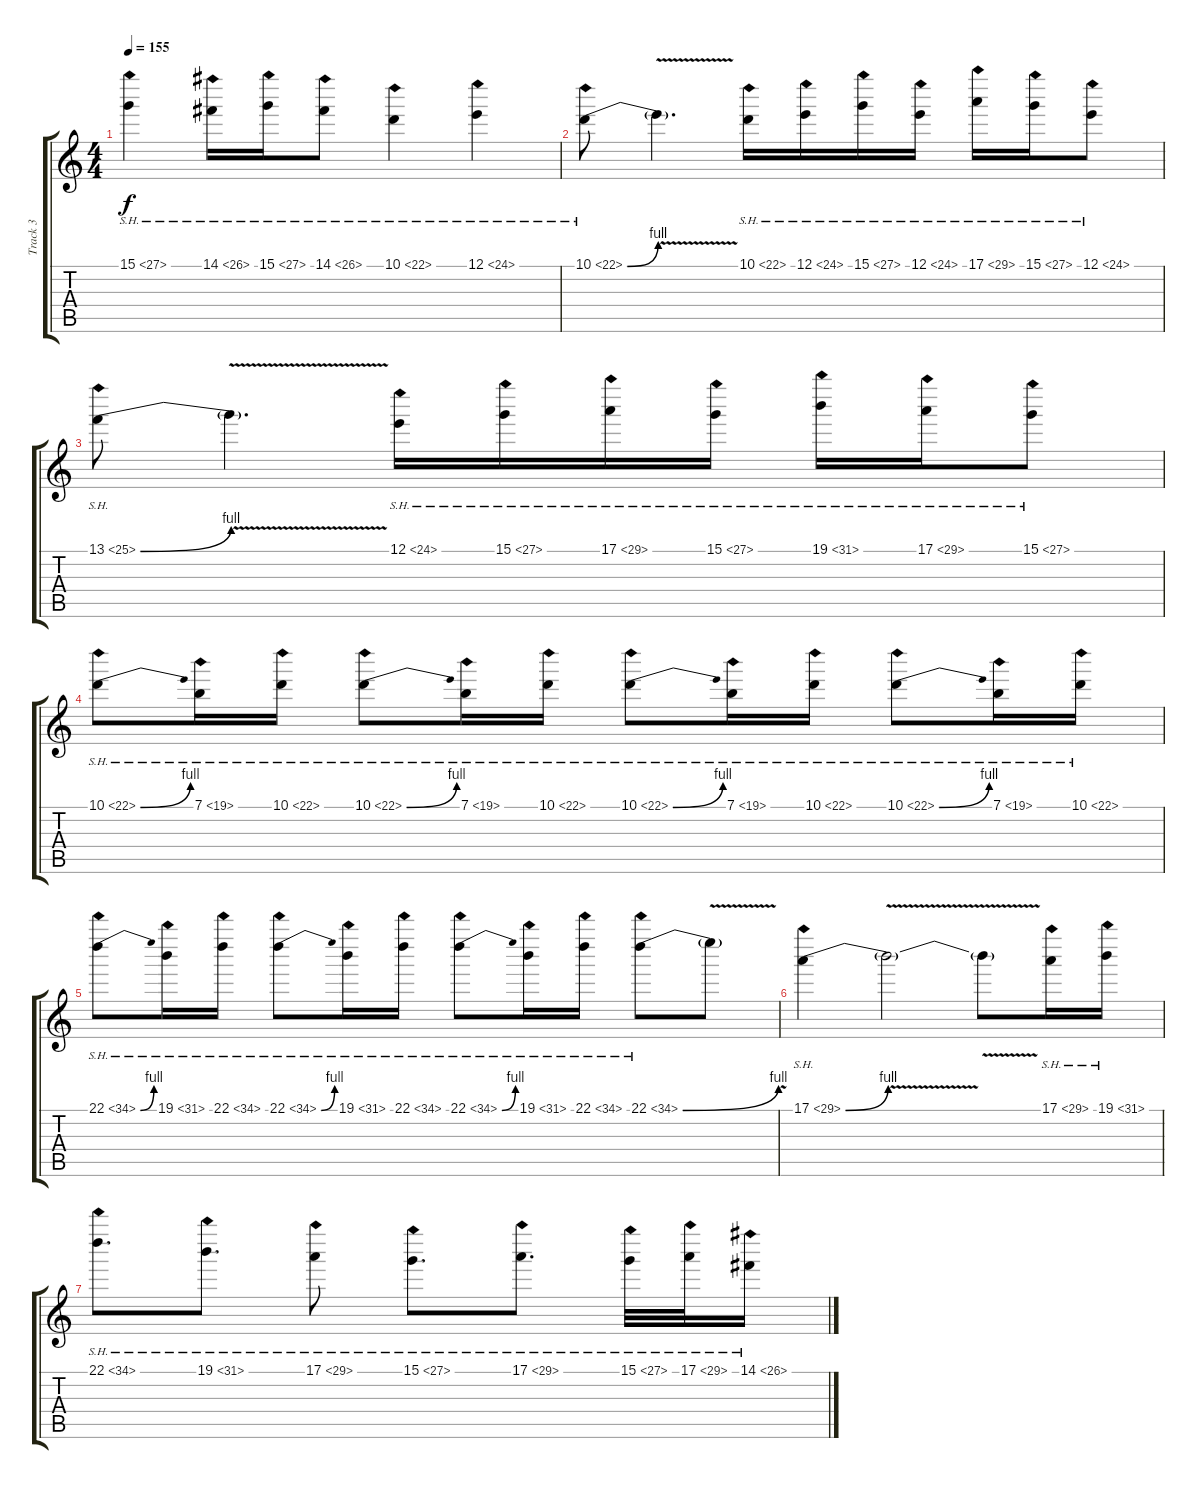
\track ("Track 3" "Track 3") {instrument distortionguitar}
\staff {score tabs}
\tuning (E4 B3 G3 D3 A2 E2) {hide}
\ts (4 4)
\tempo 155
\clef g2
\ks c
15.1{sh 12}.4{dy f} 14.1{sh 12}.16 15.1{sh 12}.16 14.1{sh 12}.8 10.1{sh 12}.4 12.1{sh 12}.4 |
10.1{be (bend 0 0 60 4) sh 12}.8 10.1{v t}.4{d} 10.1{sh 12}.16 12.1{sh 12}.16 15.1{sh 12}.16 12.1{sh 12}.16 17.1{sh 12}.16 15.1{sh 12}.16 12.1{sh 12}.8 |
13.1{be (bend 0 0 60 4) sh 12}.8 13.1{v t}.4{d} 12.1{sh 12}.16 15.1{sh 12}.16 17.1{sh 12}.16 15.1{sh 12}.16 19.1{sh 12}.16 17.1{sh 12}.16 15.1{sh 12}.8 |
10.1{be (bend 0 0 60 4) sh 12}.8{volume 3} 7.1{sh 12}.16 10.1{sh 12}.16 10.1{be (bend 0 0 60 4) sh 12}.8 7.1{sh 12}.16 10.1{sh 12}.16 10.1{be (bend 0 0 60 4) sh 12}.8 7.1{sh 12}.16 10.1{sh 12}.16 10.1{be (bend 0 0 60 4) sh 12}.8 7.1{sh 12}.16 10.1{sh 12}.16 |
22.1{be (bend 0 0 60 4) sh 12}.8 19.1{sh 12}.16 22.1{sh 12}.16 22.1{be (bend 0 0 60 4) sh 12}.8 19.1{sh 12}.16 22.1{sh 12}.16 22.1{be (bend 0 0 60 4) sh 12}.8 19.1{sh 12}.16 22.1{sh 12}.16 22.1{be (bend 0 0 60 4) sh 12}.8 22.1{v t}.8 |
17.1{be (bend 0 0 60 4) sh 12}.4 17.1{v t}.2 17.1{t}.8 17.1{sh 12}.16 19.1{sh 12}.16 |
22.1{sh 12}.8{d} 19.1{sh 12}.8{d} 17.1{sh 12}.8 15.1{sh 12}.8{d} 17.1{sh 12}.8{d} 15.1{sh 12}.32 17.1{sh 12}.32 14.1{sh 12}.16
